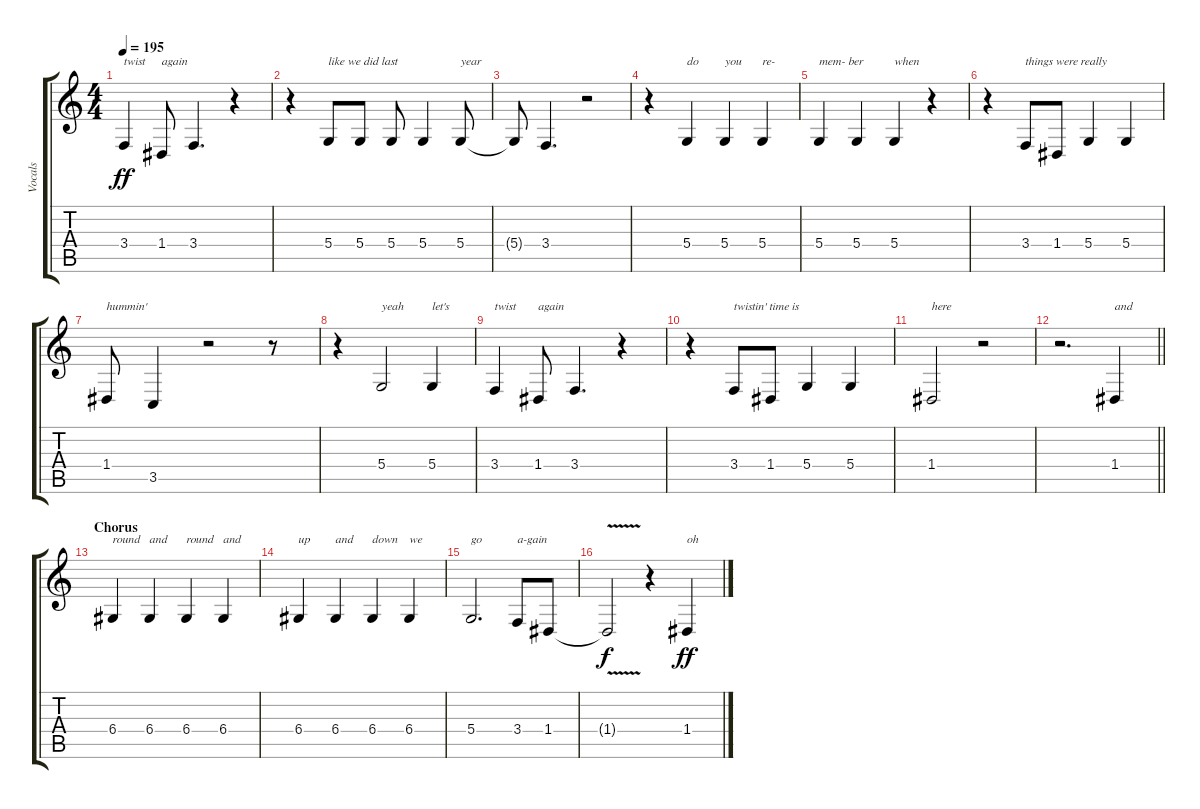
\track ("Vocals" "Vocals") {instrument tenorsax}
\staff {score tabs}
\tuning (E4 B3 G3 D3 A2 E2) {hide}
\ts (4 4)
\tempo 195
\clef g2
\ks c
3.4.4{txt "twist" dy ff} 1.4.8{txt "again"} 3.4.4{d} r.4 |
r.4 5.4.8{txt "like we did last"} 5.4.8 5.4.8 5.4.4 5.4.8{txt "year"} |
5.4{t}.8 3.4.4{d} r.2 |
r.4 5.4.4{txt "do"} 5.4.4{txt "you"} 5.4.4{txt "re-"} |
5.4.4{txt "mem- ber"} 5.4.4 5.4.4{txt "when"} r.4 |
r.4 3.4.8{txt "things were really"} 1.4.8 5.4.4 5.4.4 |
1.4.8{txt "hummin'"} 3.5.4 r.2 r.8 |
r.4 5.4.2{txt "yeah"} 5.4.4{txt "let's"} |
3.4.4{txt "twist"} 1.4.8{txt "again"} 3.4.4{d} r.4 |
r.4 3.4.8{txt "twistin' time is"} 1.4.8 5.4.4 5.4.4 |
1.4.2{txt "here"} r.2 |
\barLineRight lightlight
r.2{d} 1.4.4{txt "and"} |
\section ("" "Chorus")
6.4.4{txt "round"} 6.4.4{txt "and"} 6.4.4{txt "round"} 6.4.4{txt "and"} |
6.4.4{txt "up"} 6.4.4{txt "and"} 6.4.4{txt "down"} 6.4.4{txt "we"} |
5.4.2{d txt "go"} 3.4.8{txt "a-gain"} 1.4.8 |
1.4{v t}.2{dy f} r.4 1.4.4{txt "oh" dy ff}
